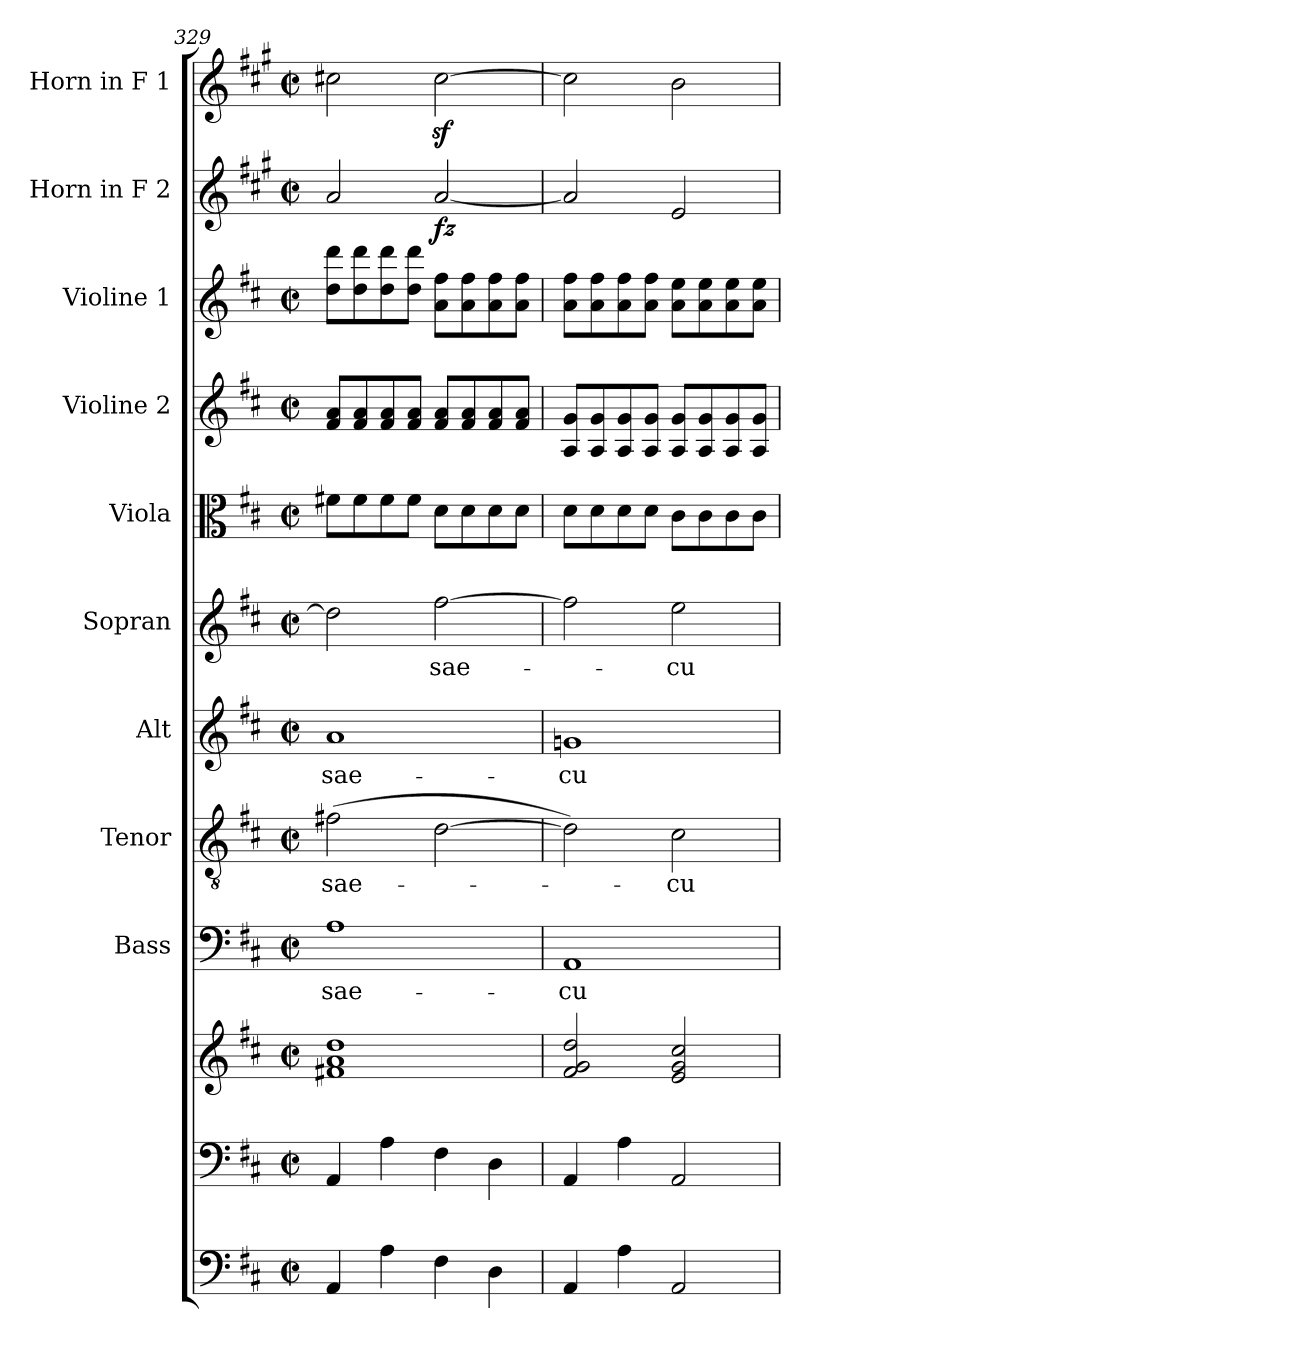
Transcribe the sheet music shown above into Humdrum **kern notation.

**kern	**kern	**kern	**kern	**text	**kern	**text	**kern	**text	**kern	**text	**kern	**kern	**kern	**kern	**dynam	**kern
*part11	*part10	*part10	*part9	*part9	*part8	*part8	*part7	*part7	*part6	*part6	*part5	*part4	*part3	*part2	*part2	*part1
*staff12	*staff11	*staff10	*staff9	*staff9	*staff8	*staff8	*staff7	*staff7	*staff6	*staff6	*staff5	*staff4	*staff3	*staff2	*staff2	*staff1
*	*	*	*I"Bass	*	*I"Tenor	*	*I"Alt	*	*I"Sopran	*	*I"Viola	*I"Violine 2	*I"Violine 1	*I"Horn in F 2	*	*I"Horn in F 1
*	*	*	*I'B.	*	*I'T.	*	*I'A.	*	*I'S.	*	*I'Vla.	*I'Vl. 2	*I'Vl. 1	*	*	*
*clefF4	*clefF4	*clefG2	*clefF4	*	*clefGv2	*	*clefG2	*	*clefG2	*	*clefC3	*clefG2	*clefG2	*clefG2	*	*clefG2
*ITrd7c12	*	*	*	*	*	*	*	*	*	*	*	*	*	*ITrd4c7	*	*ITrd4c7
*k[f#c#]	*k[f#c#]	*k[f#c#]	*k[f#c#]	*	*k[f#c#]	*	*k[f#c#]	*	*k[f#c#]	*	*k[f#c#]	*k[f#c#]	*k[f#c#]	*k[f#c#]	*	*k[f#c#]
*D:	*D:	*D:	*D:	*	*D:	*	*D:	*	*D:	*	*D:	*D:	*D:	*D:	*	*D:
*M2/2	*M2/2	*M2/2	*M2/2	*	*M2/2	*	*M2/2	*	*M2/2	*	*M2/2	*M2/2	*M2/2	*M2/2	*	*M2/2
*met(c|)	*met(c|)	*met(c|)	*met(c|)	*	*met(c|)	*	*met(c|)	*	*met(c|)	*	*met(c|)	*met(c|)	*met(c|)	*met(c|)	*	*met(c|)
=329	=329	=329	=329	=329	=329	=329	=329	=329	=329	=329	=329	=329	=329	=329	=329	=329
!	!	!	!	!LO:LY:b	!	!LO:LY:b	!	!LO:LY:b	!	!	!	!	!	!	!	!
4AAA/	4AA/	1f#X 1a 1dd	1A	sae-	(>2f#X\	sae-	1a	sae-	2dd\]	.	8f#X\L	8f#/ 8a/L	8dd\ 8ddd\L	2d/	.	2f#X\
.	.	.	.	.	.	.	.	.	.	.	8f#\	8f#/ 8a/	8dd\ 8ddd\	.	.	.
4AA\	4A\	.	.	.	.	.	.	.	.	.	8f#\	8f#/ 8a/	8dd\ 8ddd\	.	.	.
.	.	.	.	.	.	.	.	.	.	.	8f#\J	8f#/ 8a/J	8dd\ 8ddd\J	.	.	.
!	!	!	!	!	!	!	!	!	!	!LO:LY:b	!	!	!	!	!LO:DY:b	!
4FF#\	4F#\	.	.	.	[2d\	.	.	.	[2ff#\	sae-	8d\L	8f#/ 8a/L	8a\ 8ff#\L	[2d/	fz	[2f#z<\
.	.	.	.	.	.	.	.	.	.	.	8d\	8f#/ 8a/	8a\ 8ff#\	.	.	.
4DD\	4D\	.	.	.	.	.	.	.	.	.	8d\	8f#/ 8a/	8a\ 8ff#\	.	.	.
.	.	.	.	.	.	.	.	.	.	.	8d\J	8f#/ 8a/J	8a\ 8ff#\J	.	.	.
=330	=330	=330	=330	=330	=330	=330	=330	=330	=330	=330	=330	=330	=330	=330	=330	=330
!	!	!	!	!LO:LY:b	!	!	!	!LO:LY:b	!	!	!	!	!	!	!	!
4AAA/	4AA/	2f#/ 2g/ 2dd/	1AA	-cu-	2d\])	.	1gn	-cu-	2ff#\]	.	8d\L	8A/ 8g/L	8a\ 8ff#\L	2d/]	.	2f#\]
.	.	.	.	.	.	.	.	.	.	.	8d\	8A/ 8g/	8a\ 8ff#\	.	.	.
4AA\	4A\	.	.	.	.	.	.	.	.	.	8d\	8A/ 8g/	8a\ 8ff#\	.	.	.
.	.	.	.	.	.	.	.	.	.	.	8d\J	8A/ 8g/J	8a\ 8ff#\J	.	.	.
!	!	!	!	!	!	!LO:LY:b	!	!	!	!LO:LY:b	!	!	!	!	!	!
2AAA/	2AA/	2e/ 2g/ 2cc#/	.	.	2c#\	-cu-	.	.	2ee\	-cu-	8c#\L	8A/ 8g/L	8a\ 8ee\L	2A/	.	2e\
.	.	.	.	.	.	.	.	.	.	.	8c#\	8A/ 8g/	8a\ 8ee\	.	.	.
.	.	.	.	.	.	.	.	.	.	.	8c#\	8A/ 8g/	8a\ 8ee\	.	.	.
.	.	.	.	.	.	.	.	.	.	.	8c#\J	8A/ 8g/J	8a\ 8ee\J	.	.	.
=	=	=	=	=	=	=	=	=	=	=	=	=	=	=	=	=
*-	*-	*-	*-	*-	*-	*-	*-	*-	*-	*-	*-	*-	*-	*-	*-	*-
